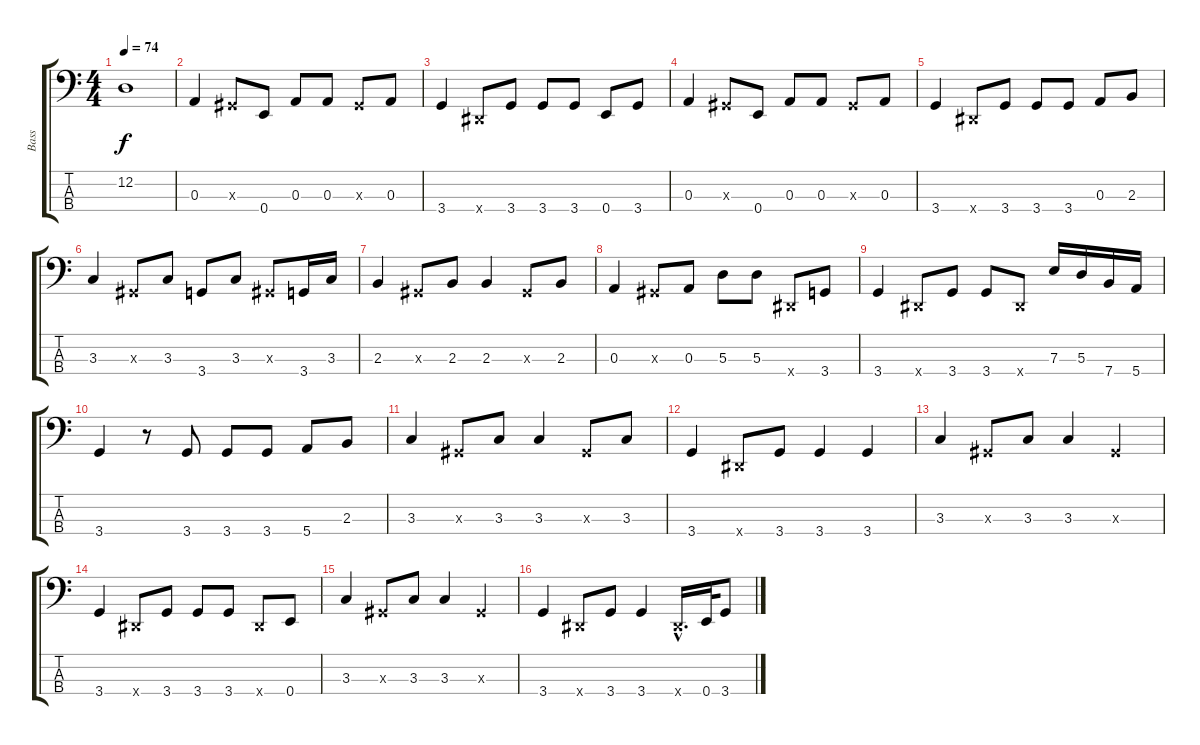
\track ("Bass" "Bass") {instrument electricbassfinger}
\staff {score tabs}
\tuning (G1 D1 A1 E1) {hide}
\ts (4 4)
\tempo 74
\clef f4
\ks c
12.2.1{dy f} |
0.3.4 -1.3{x}.8 0.4.8 0.3.8 0.3.8 -1.3{x}.8 0.3.8 |
3.4.4 -1.4{x}.8 3.4.8 3.4.8 3.4.8 0.4.8 3.4.8 |
0.3.4 -1.3{x}.8 0.4.8 0.3.8 0.3.8 -1.3{x}.8 0.3.8 |
3.4.4 -1.4{x}.8 3.4.8 3.4.8 3.4.8 0.3.8 2.3.8 |
3.3.4 -1.3{x}.8 3.3.8 3.4.8 3.3.8 -1.3{x}.8 3.4.16 3.3.16 |
2.3.4 -1.3{x}.8 2.3.8 2.3.4 -1.3{x}.8 2.3.8 |
0.3.4 -1.3{x}.8 0.3.8 5.3.8 5.3.8 -1.4{x}.8 3.4.8 |
3.4.4 -1.4{x}.8 3.4.8 3.4.8 -1.4{x}.8 7.3.16 5.3.16 7.4.16 5.4.16 |
3.4.4 r.8 3.4.8 3.4.8 3.4.8 5.4.8 2.3.8 |
3.3.4 -1.3{x}.8 3.3.8 3.3.4 -1.3{x}.8 3.3.8 |
3.4.4 -1.4{x}.8 3.4.8 3.4.4 3.4.4 |
3.3.4 -1.3{x}.8 3.3.8 3.3.4 -1.3{x}.4 |
3.4.4 -1.4{x}.8 3.4.8 3.4.8 3.4.8 -1.4{x}.8 0.4.8 |
3.3.4 -1.3{x}.8 3.3.8 3.3.4 -1.3{x}.4 |
3.4.4 -1.4{x}.8 3.4.8 3.4.4 -1.4{hac x}.16{d} 0.4.32 3.4.8
